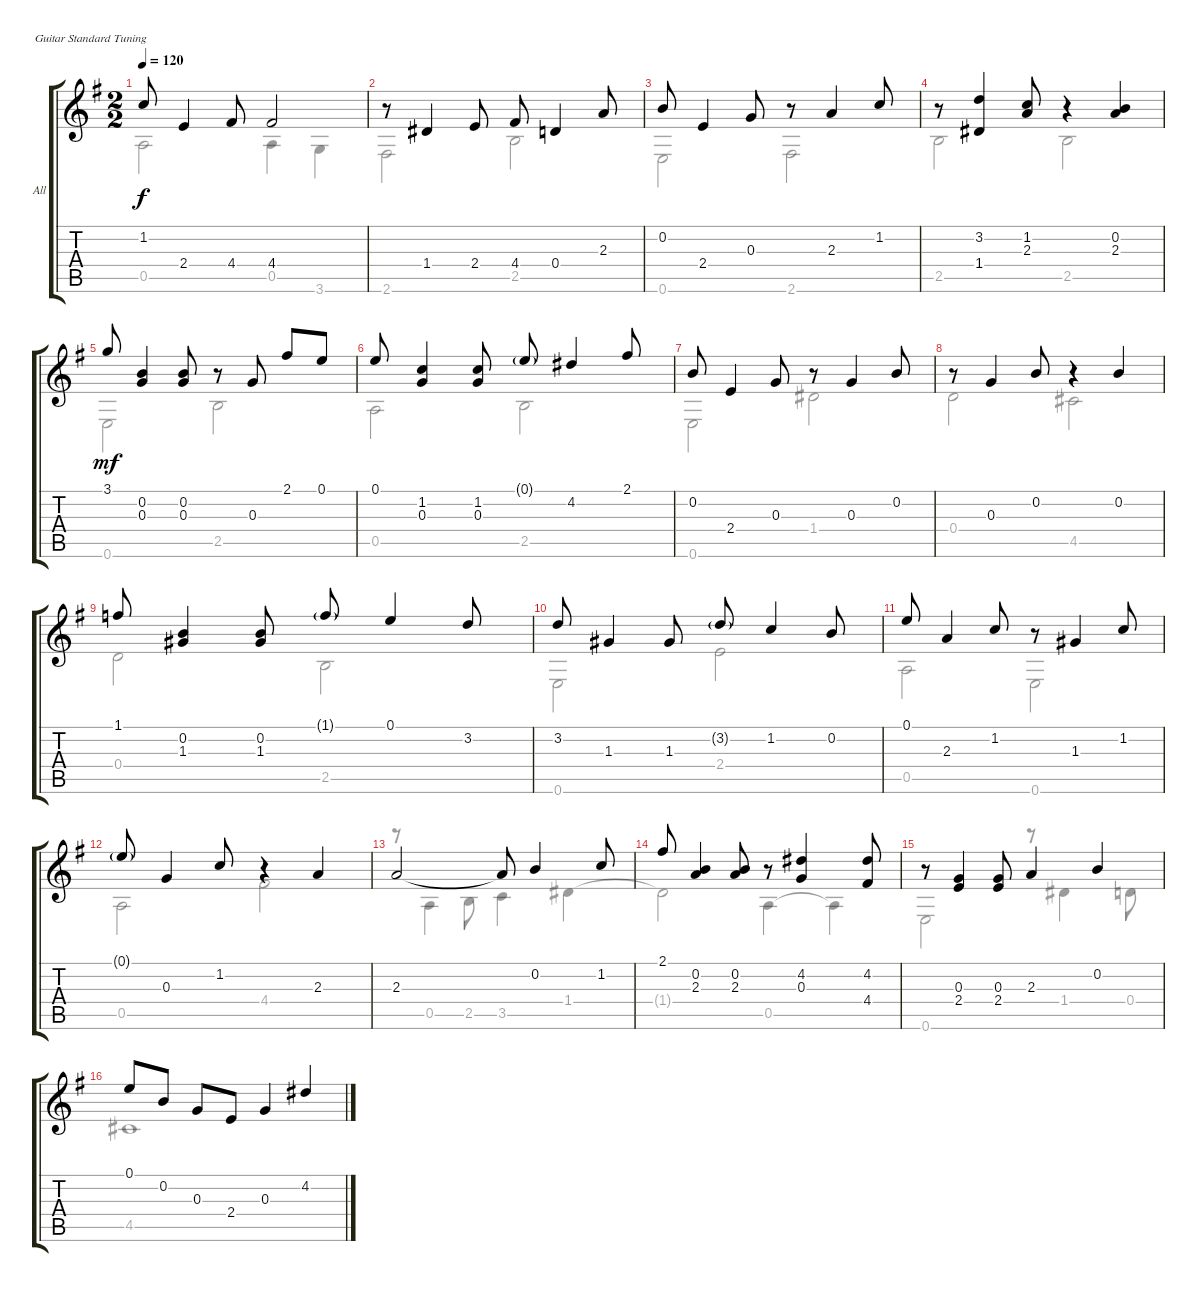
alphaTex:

\bracketExtendMode groupsimilarinstruments
\firstSystemTrackNameOrientation horizontal
\otherSystemsTrackNameOrientation horizontal
\track ("All" "All") {instrument acousticguitarnylon}
\staff {score tabs}
\tuning (E4 B3 G3 D3 A2 E2)
\voice
\ts (2 2)
\tempo 120
\clef g2
\ks g
1.2.8{dy f} 2.4.4 4.4.8 4.4.2 |
r.8 1.4.4 2.4.8 4.4.8 0.4.4 2.3.8 |
0.2.8 2.4.4 0.3.8 r.8 2.3.4 1.2.8 |
r.8 (3.2 1.4).4 (1.2 2.3).8 r.4 (0.2 2.3).4 |
3.1.8{dy mf} (0.2 0.3).4 (0.2 0.3).8 r.8 0.3.8 2.1.8 0.1.8 |
0.1.8 (1.2 0.3).4 (1.2 0.3).8 0.1{g}.8 4.2.4 2.1.8 |
0.2.8 2.4.4 0.3.8 r.8 0.3.4 0.2.8 |
r.8 0.3.4 0.2.8 r.4 0.2.4 |
1.1.8 (0.2 1.3).4 (0.2 1.3).8 1.1{g}.8 0.1.4 3.2.8 |
3.2.8 1.3.4 1.3.8 3.2{g}.8 1.2.4 0.2.8 |
0.1.8 2.3.4 1.2.8 r.8 1.3.4 1.2.8 |
0.1{g}.8 0.3.4 1.2.8 r.4 2.3.4 |
2.3.2 2.3{t}.8 0.2.4 1.2.8 |
2.1.8 (0.2 2.3).4 (0.2 2.3).8 r.8 (4.2 0.3).4 (4.2 4.4).8 |
r.8 (0.3 2.4).4 (0.3 2.4).8 2.3.4 0.2.4 |
0.1.8 0.2.8 0.3.8 2.4.8 0.3.4 4.2.4
\voice
\clef g2
\ottava regular
\simile none
\ks g
0.5.2{dy f} 0.5.4 3.6.4 |
2.6.2 2.5.2 |
0.6.2 2.6.2 |
2.5.2 2.5.2 |
0.6.2{dy mf} 2.5.2 |
0.5.2 2.5.2 |
0.6.2 1.4.2 |
0.4.2 4.5.2 |
0.4.2 2.5.2 |
0.6.2 2.4.2 |
0.5.2 0.6.2 |
0.5.2 4.4.2 |
r.8 0.5.4 2.5.8 3.5.4 1.4.4 |
1.4{t}.2 0.5.4 0.5{t}.4 |
0.6.2 r.8 1.4.4 0.4.8 |
4.5.1
